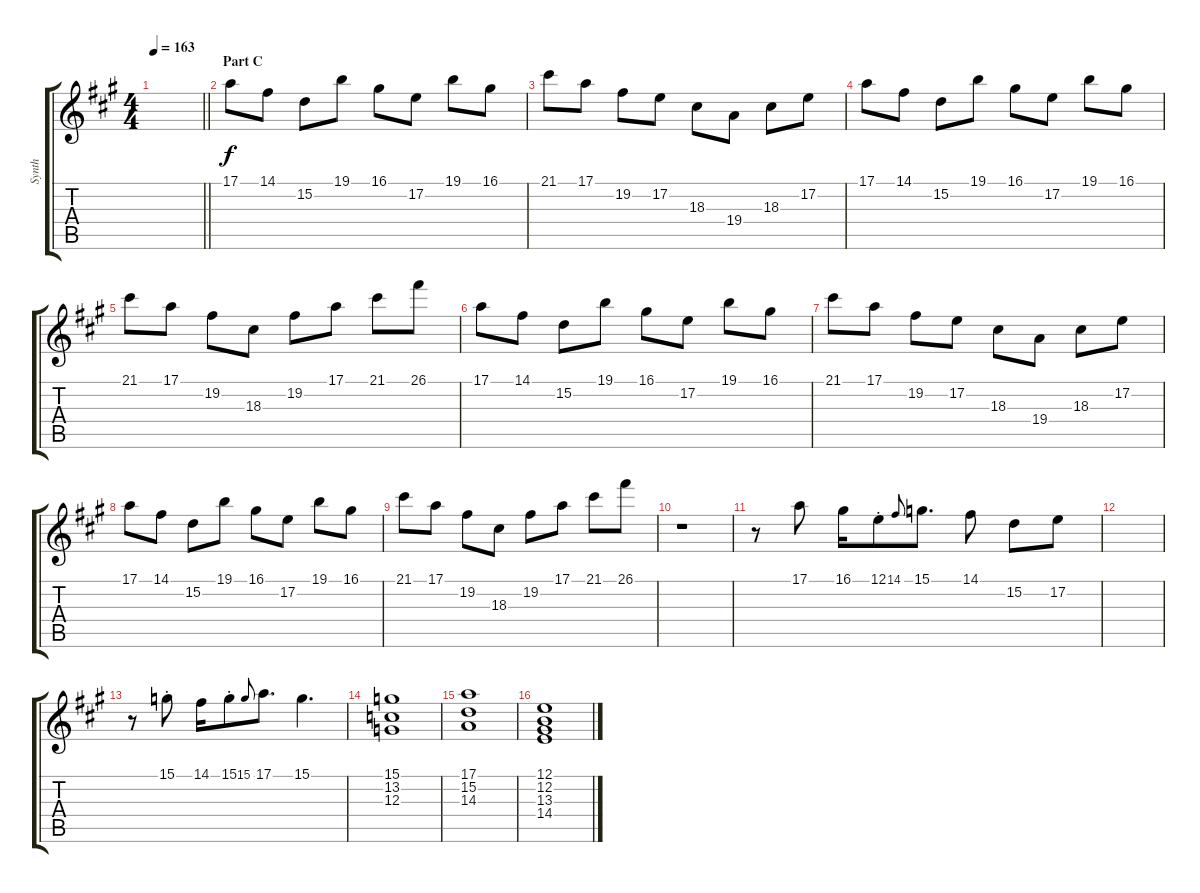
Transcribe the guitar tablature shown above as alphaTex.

\track ("Synth" "Synth") {instrument lead2sawtooth}
\staff {score tabs}
\tuning (E4 B3 G3 D3 A2 E2) {hide}
\ts (4 4)
\tempo 163
\clef g2
\barLineRight lightlight
\ks a
|
\section ("" "Part C")
17.1.8 14.1.8 15.2.8 19.1.8 16.1.8 17.2.8 19.1.8 16.1.8 |
21.1.8 17.1.8 19.2.8 17.2.8 18.3.8 19.4.8 18.3.8 17.2.8 |
17.1.8 14.1.8 15.2.8 19.1.8 16.1.8 17.2.8 19.1.8 16.1.8 |
21.1.8 17.1.8 19.2.8 18.3.8 19.2.8 17.1.8 21.1.8 26.1.8 |
17.1.8 14.1.8 15.2.8 19.1.8 16.1.8 17.2.8 19.1.8 16.1.8 |
21.1.8 17.1.8 19.2.8 17.2.8 18.3.8 19.4.8 18.3.8 17.2.8 |
17.1.8 14.1.8 15.2.8 19.1.8 16.1.8 17.2.8 19.1.8 16.1.8 |
21.1.8 17.1.8 19.2.8 18.3.8 19.2.8 17.1.8 21.1.8 26.1.8 |
r.1 |
r.8 17.1.8 16.1.16 12.1{st}.8 14.1.8{gr onbeat} 15.1.8{d} 14.1.8 15.2.8 17.2.8 |
|
r.8 15.1{st}.8 14.1.16 15.1{st}.8 15.1.8{gr onbeat} 17.1.8{d} 15.1.4{d} |
(15.1 13.2 12.3).1 |
(17.1 15.2 14.3).1 |
(12.1 12.2 13.3 14.4).1
